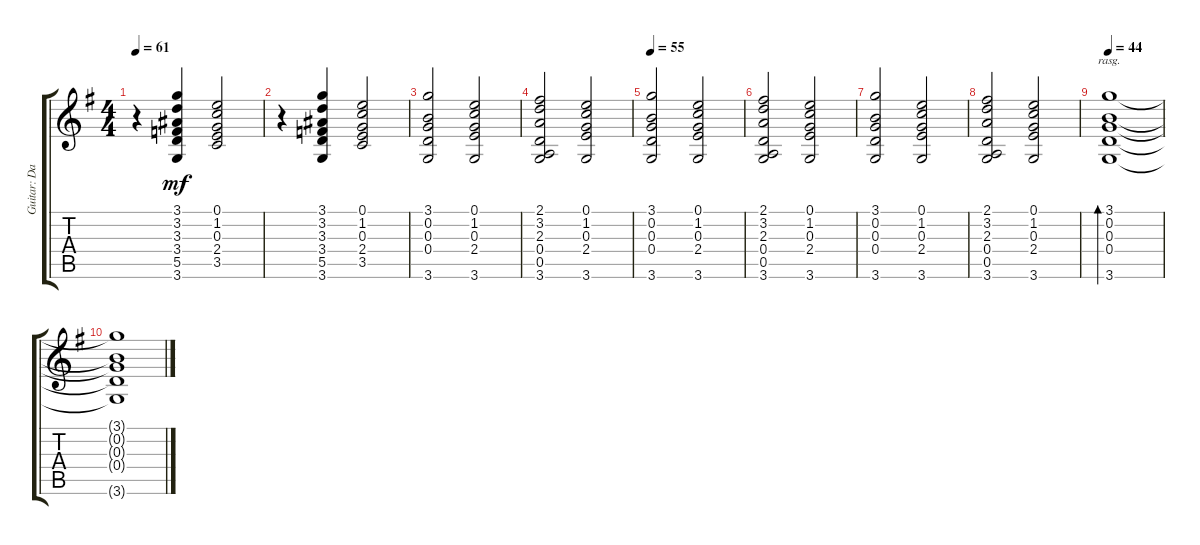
\track ("Guitar: Dave" "Guitar: Da") {instrument acousticguitarnylon}
\staff {score tabs}
\tuning (E4 B3 G3 D3 A2 E2) {hide}
\ts (4 4)
\tempo 61
\clef g2
\ks g
r.4{dy mf} (3.1 3.2 3.3 3.4 5.5 3.6).4 (0.1 1.2 0.3 2.4 3.5).2 |
r.4 (3.1 3.2 3.3 3.4 5.5 3.6).4 (0.1 1.2 0.3 2.4 3.5).2 |
(3.1 0.2 0.3 0.4 3.6).2 (0.1 1.2 0.3 2.4 3.6).2 |
(2.1 3.2 2.3 0.4 0.5 3.6).2 (0.1 1.2 0.3 2.4 3.6).2 |
\tempo 55
(3.1 0.2 0.3 0.4 3.6).2 (0.1 1.2 0.3 2.4 3.6).2 |
(2.1 3.2 2.3 0.4 0.5 3.6).2 (0.1 1.2 0.3 2.4 3.6).2 |
(3.1 0.2 0.3 0.4 3.6).2 (0.1 1.2 0.3 2.4 3.6).2 |
(2.1 3.2 2.3 0.4 0.5 3.6).2 (0.1 1.2 0.3 2.4 3.6).2 |
\tempo 44
(3.1 0.2 0.3 0.4 3.6).1{bd 480 rasg ii} |
(3.1{t} 0.2{t} 0.3{t} 0.4{t} 3.6{t}).1
